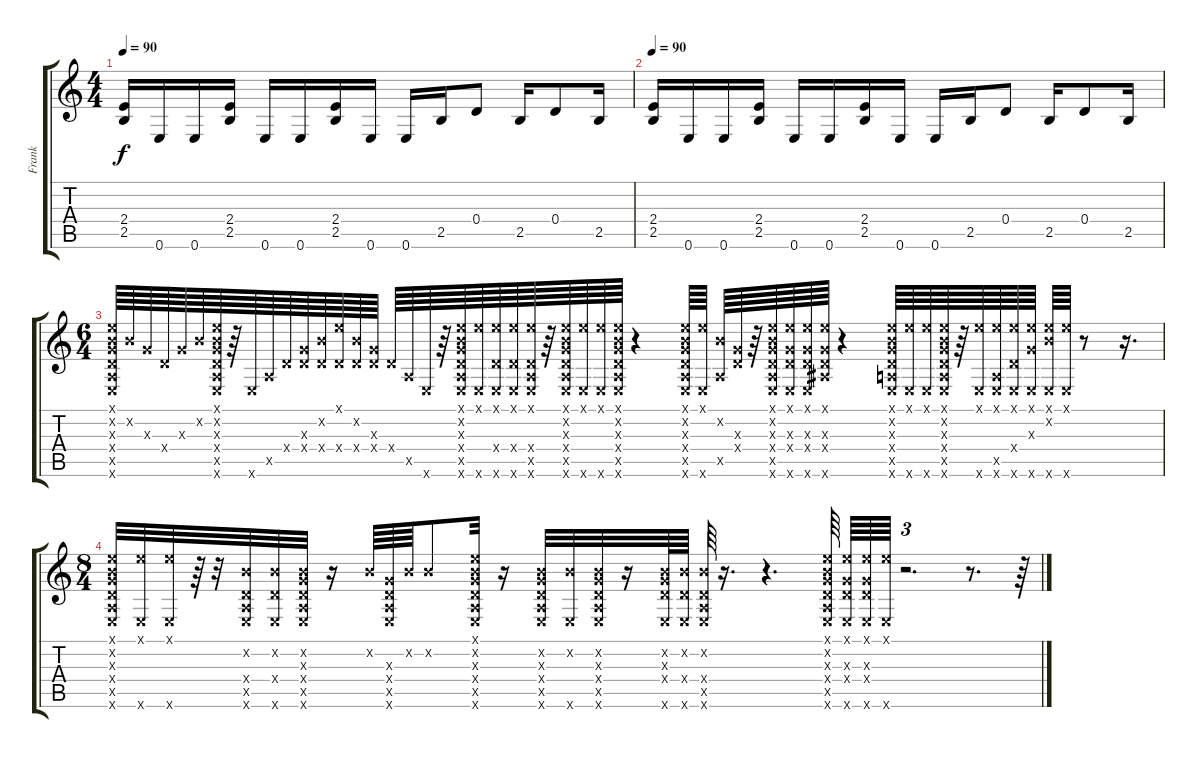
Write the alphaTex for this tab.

\track ("Frank" "Frank") {instrument overdrivenguitar}
\staff {score tabs}
\tuning (E4 B3 G3 D3 A2 E2) {hide}
\ts (4 4)
\tempo 90
\clef g2
\ks c
(2.4 2.5).16{dy f} 0.6.16 0.6.16 (2.4 2.5).16 0.6.16 0.6.16 (2.4 2.5).16 0.6.16 0.6.16 2.5.16 0.4.8 2.5.16 0.4.8 2.5.16 |
\tempo 90
(2.4 2.5).16 0.6.16 0.6.16 (2.4 2.5).16 0.6.16 0.6.16 (2.4 2.5).16 0.6.16 0.6.16 2.5.16 0.4.8 2.5.16 0.4.8 2.5.16 |
\ts (6 4)
(0.1{x} 0.2{x} 0.3{x} 0.4{x} 0.5{x} 0.6{x}).64{volume 6} 0.2{x}.64 0.3{x}.64 0.4{x}.64 0.3{x}.64 0.2{x}.64 (0.1{x} 0.2{x} 0.3{x} 0.4{x} 0.5{x} 0.6{x}).64 r.64 0.6{x}.64 0.5{x}.64 0.4{x}.64 (0.3{x} 0.4{x}).64 (0.2{x} 0.4{x}).64 (0.1{x} 0.4{x}).64 (0.2{x} 0.4{x}).64 (0.3{x} 0.4{x}).64 0.4{x}.64 0.5{x}.64 0.6{x}.64 r.64 (0.1{x} 0.2{x} 0.3{x} 0.4{x} 0.5{x} 0.6{x}).64 (0.1{x} 0.6{x}).64 (0.1{x} 0.4{x} 0.6{x}).64 (0.1{x} 0.4{x} 0.6{x}).64 (0.1{x} 0.4{x} 0.5{x} 0.6{x}).64 r.64 (0.1{x} 0.2{x} 0.3{x} 0.4{x} 0.5{x} 0.6{x}).64 (0.1{x} 0.6{x}).64 (0.1{x} 0.6{x}).64 (0.1{x} 0.2{x} 0.3{x} 0.4{x} 0.5{x} 0.6{x}).64 r.4 (0.1{x} 0.2{x} 0.3{x} 0.4{x} 0.5{x} 0.6{x}).64 (0.1{x} 0.6{x}).64 (0.2{x} 0.5{x}).64 (0.3{x} 0.4{x}).64 r.64 (0.1{x} 0.2{x} 0.3{x} 0.4{x} 0.5{x} 0.6{x}).64 (0.1{x} 0.3{x} 0.4{x} 0.6{x}).64 (0.1{x} 0.3{x} 0.4{x} 0.6{x}).64 (0.1{x} 0.3{x} 0.4{x} 6.6{x}).64 r.4 (0.1{x} 0.2{x} 0.3{x} 0.4{x} 0.5{x} 0.6{x}).64 (0.1{x} 0.6{x}).64 (0.1{x} 0.6{x}).64 (0.1{x} 0.2{x} 0.3{x} 0.4{x} 0.5{x} 0.6{x}).64 r.64 (0.1{x} 0.6{x}).64 (0.1{x} 0.5{x} 0.6{x}).64 (0.1{x} 0.4{x} 0.6{x}).64 (0.1{x} 0.3{x} 0.6{x}).64 (0.1{x} 0.2{x} 0.6{x}).64 (0.1{x} 0.6{x}).64 r.8 r.16{d} |
\ts (8 4)
(0.1{x} 0.2{x} 0.3{x} 0.4{x} 0.5{x} 0.6{x}).32 (0.1{x} 0.6{x}).32 (0.1{x} 0.6{x}).32 r.64 r.32 (0.2{x} 0.4{x} 0.5{x} 0.6{x}).32 (0.2{x} 0.4{x} 0.6{x}).32 (0.2{x} 0.3{x} 0.4{x} 0.5{x} 0.6{x}).32 r.16 0.2{x}.64 (0.3{x} 0.4{x} 0.5{x} 0.6{x}).64 0.2{x}.64 0.2{x}.8 (0.1{x} 0.2{x} 0.3{x} 0.4{x} 0.5{x} 0.6{x}).32 r.16 (0.2{x} 0.3{x} 0.4{x} 0.5{x} 0.6{x}).32 (0.2{x} 0.6{x}).32 (0.2{x} 0.3{x} 0.4{x} 0.5{x} 0.6{x}).32 r.16 (0.2{x} 0.3{x} 0.4{x} 0.6{x}).64 (0.2{x} 0.4{x} 0.6{x}).64 (0.2{x} 0.4{x} 0.5{x} 0.6{x}).64 r.16{d} r.4{d} (0.1{x} 0.2{x} 0.3{x} 0.4{x} 0.5{x} 0.6{x}).64 (0.1{x} 0.3{x} 0.4{x} 0.6{x}).64 (0.1{x} 0.3{x} 0.4{x} 0.6{x}).64 (0.1{x} 0.6{x}).64 r.2{d tu (3 2)} r.8{d} r.64
